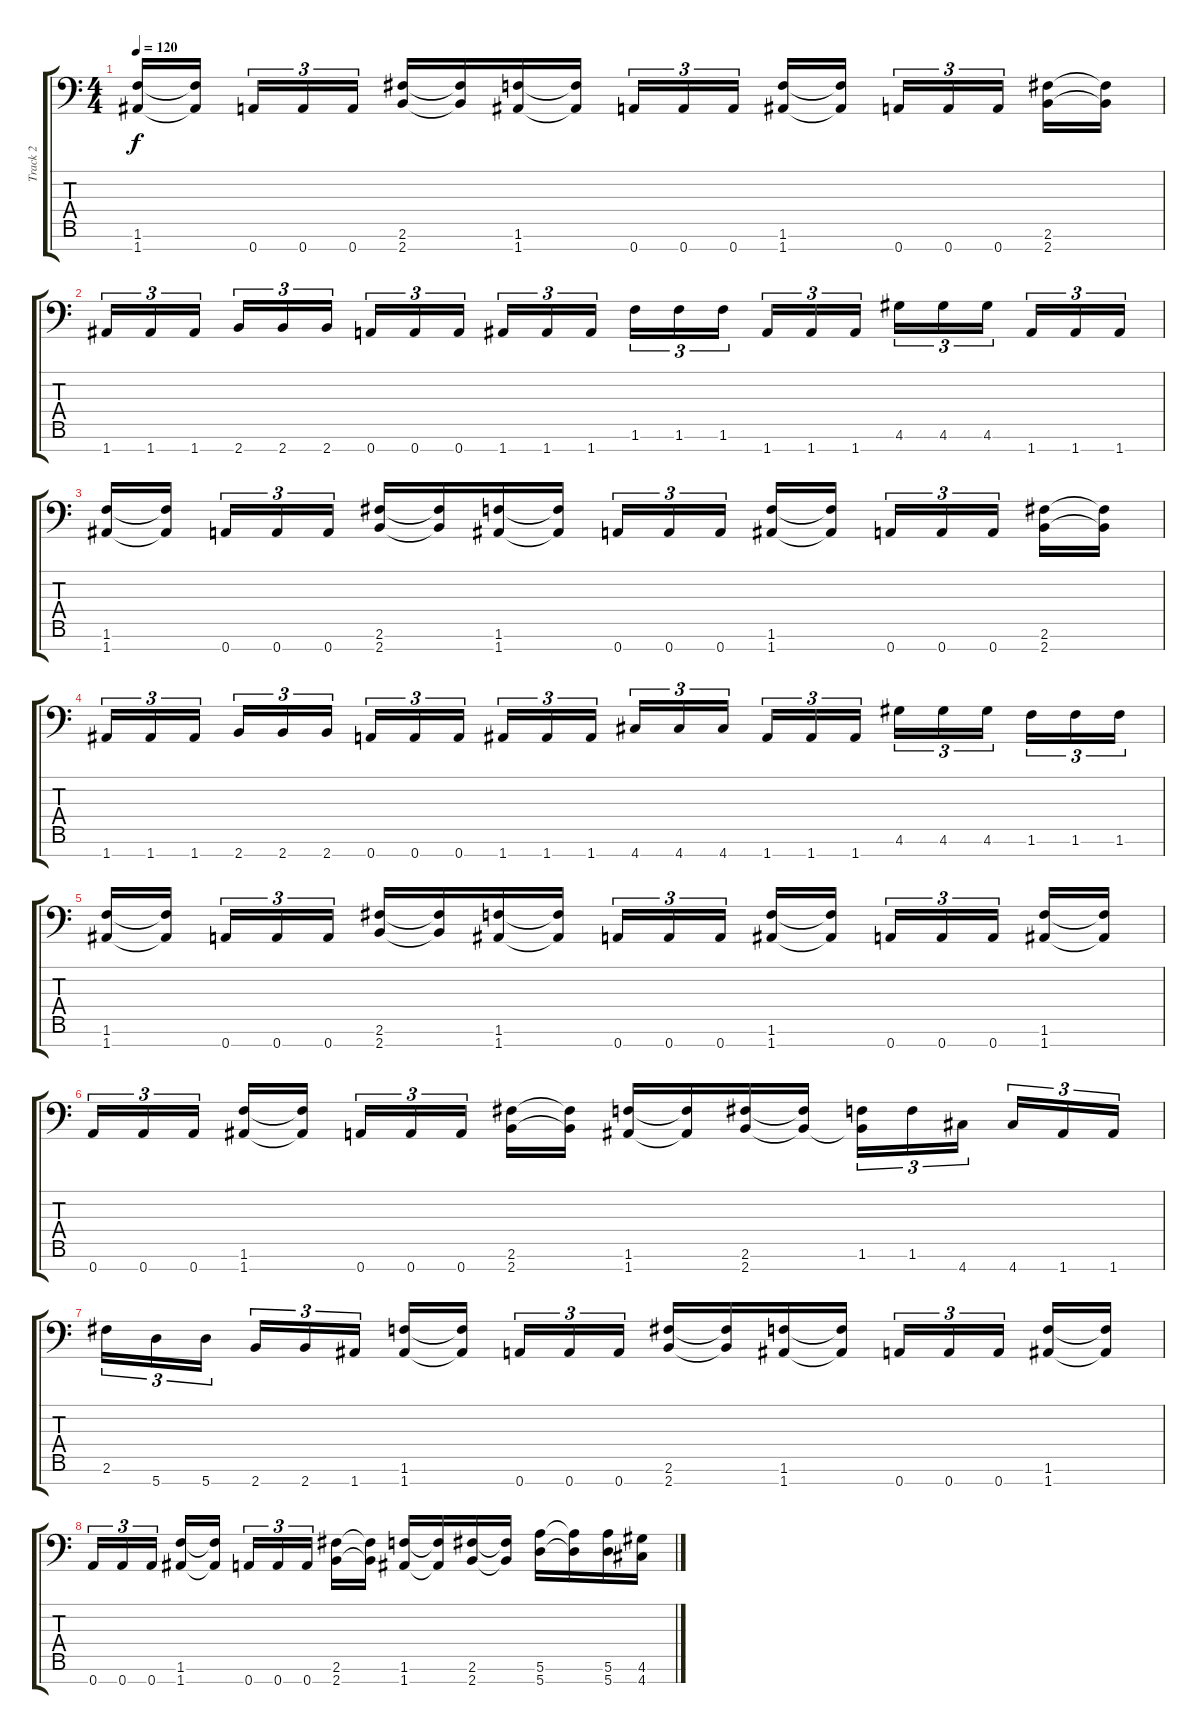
\track ("Track 2" "Track 2") {instrument distortionguitar}
\staff {score tabs}
\tuning (E4 B3 G3 D3 A2 E2 A1) {hide}
\ts (4 4)
\tempo 120
\clef f4
\ks c
(1.6 1.7).16{dy f} (1.6{t} 1.7{t}).16 0.7.16{tu (3 2)} 0.7.16{tu (3 2)} 0.7.16{tu (3 2)} (2.6 2.7).16 (2.6{t} 2.7{t}).16 (1.6 1.7).16 (1.6{t} 1.7{t}).16 0.7.16{tu (3 2)} 0.7.16{tu (3 2)} 0.7.16{tu (3 2)} (1.6 1.7).16 (1.6{t} 1.7{t}).16 0.7.16{tu (3 2)} 0.7.16{tu (3 2)} 0.7.16{tu (3 2)} (2.6 2.7).16 (2.6{t} 2.7{t}).16 |
1.7.16{tu (3 2)} 1.7.16{tu (3 2)} 1.7.16{tu (3 2)} 2.7.16{tu (3 2)} 2.7.16{tu (3 2)} 2.7.16{tu (3 2)} 0.7.16{tu (3 2)} 0.7.16{tu (3 2)} 0.7.16{tu (3 2)} 1.7.16{tu (3 2)} 1.7.16{tu (3 2)} 1.7.16{tu (3 2)} 1.6.16{tu (3 2)} 1.6.16{tu (3 2)} 1.6.16{tu (3 2)} 1.7.16{tu (3 2)} 1.7.16{tu (3 2)} 1.7.16{tu (3 2)} 4.6.16{tu (3 2)} 4.6.16{tu (3 2)} 4.6.16{tu (3 2)} 1.7.16{tu (3 2)} 1.7.16{tu (3 2)} 1.7.16{tu (3 2)} |
(1.6 1.7).16 (1.6{t} 1.7{t}).16 0.7.16{tu (3 2)} 0.7.16{tu (3 2)} 0.7.16{tu (3 2)} (2.6 2.7).16 (2.6{t} 2.7{t}).16 (1.6 1.7).16 (1.6{t} 1.7{t}).16 0.7.16{tu (3 2)} 0.7.16{tu (3 2)} 0.7.16{tu (3 2)} (1.6 1.7).16 (1.6{t} 1.7{t}).16 0.7.16{tu (3 2)} 0.7.16{tu (3 2)} 0.7.16{tu (3 2)} (2.6 2.7).16 (2.6{t} 2.7{t}).16 |
1.7.16{tu (3 2)} 1.7.16{tu (3 2)} 1.7.16{tu (3 2)} 2.7.16{tu (3 2)} 2.7.16{tu (3 2)} 2.7.16{tu (3 2)} 0.7.16{tu (3 2)} 0.7.16{tu (3 2)} 0.7.16{tu (3 2)} 1.7.16{tu (3 2)} 1.7.16{tu (3 2)} 1.7.16{tu (3 2)} 4.7.16{tu (3 2)} 4.7.16{tu (3 2)} 4.7.16{tu (3 2)} 1.7.16{tu (3 2)} 1.7.16{tu (3 2)} 1.7.16{tu (3 2)} 4.6.16{tu (3 2)} 4.6.16{tu (3 2)} 4.6.16{tu (3 2)} 1.6.16{tu (3 2)} 1.6.16{tu (3 2)} 1.6.16{tu (3 2)} |
(1.6 1.7).16 (1.6{t} 1.7{t}).16 0.7.16{tu (3 2)} 0.7.16{tu (3 2)} 0.7.16{tu (3 2)} (2.6 2.7).16 (2.6{t} 2.7{t}).16 (1.6 1.7).16 (1.6{t} 1.7{t}).16 0.7.16{tu (3 2)} 0.7.16{tu (3 2)} 0.7.16{tu (3 2)} (1.6 1.7).16 (1.6{t} 1.7{t}).16 0.7.16{tu (3 2)} 0.7.16{tu (3 2)} 0.7.16{tu (3 2)} (1.6 1.7).16 (1.6{t} 1.7{t}).16 |
0.7.16{tu (3 2)} 0.7.16{tu (3 2)} 0.7.16{tu (3 2)} (1.6 1.7).16 (1.6{t} 1.7{t}).16 0.7.16{tu (3 2)} 0.7.16{tu (3 2)} 0.7.16{tu (3 2)} (2.6 2.7).16 (2.6{t} 2.7{t}).16 (1.6 1.7).16 (1.6{t} 1.7{t}).16 (2.6 2.7).16 (2.6{t} 2.7{t}).16 (1.6 2.7{t}).16{tu (3 2)} 1.6.16{tu (3 2)} 4.7.16{tu (3 2)} 4.7.16{tu (3 2)} 1.7.16{tu (3 2)} 1.7.16{tu (3 2)} |
2.6.16{tu (3 2)} 5.7.16{tu (3 2)} 5.7.16{tu (3 2)} 2.7.16{tu (3 2)} 2.7.16{tu (3 2)} 1.7.16{tu (3 2)} (1.6 1.7).16 (1.6{t} 1.7{t}).16 0.7.16{tu (3 2)} 0.7.16{tu (3 2)} 0.7.16{tu (3 2)} (2.6 2.7).16 (2.6{t} 2.7{t}).16 (1.6 1.7).16 (1.6{t} 1.7{t}).16 0.7.16{tu (3 2)} 0.7.16{tu (3 2)} 0.7.16{tu (3 2)} (1.6 1.7).16 (1.6{t} 1.7{t}).16 |
0.7.16{tu (3 2)} 0.7.16{tu (3 2)} 0.7.16{tu (3 2)} (1.6 1.7).16 (1.6{t} 1.7{t}).16 0.7.16{tu (3 2)} 0.7.16{tu (3 2)} 0.7.16{tu (3 2)} (2.6 2.7).16 (2.6{t} 2.7{t}).16 (1.6 1.7).16 (1.6{t} 1.7{t}).16 (2.6 2.7).16 (2.6{t} 2.7{t}).16 (5.6 5.7).16 (5.6{t} 5.7{t}).16 (5.6 5.7).16 (4.6 4.7).16
